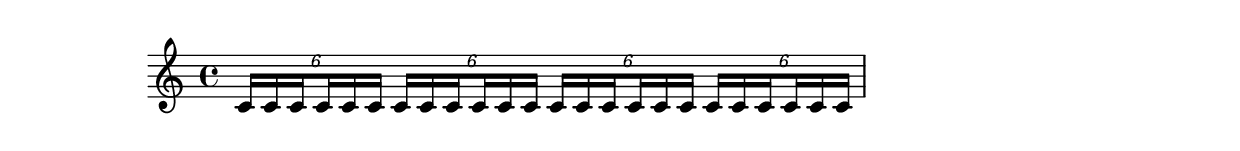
\version "2.17.11"

\header {
  
  doctitle = "Beam subdivide tuplets"

  texidoc = "
Tuplets that span more than one beat should be
subdivided if subdivideBeams is #t.  In this example,
the beams should be subdivided every 1/8.
"

}

\relative c' {
    \tupletSpan 4
    \set baseMoment = #(ly:make-moment 1/8)
    \set subdivideBeams = ##t
    \tuplet 6/4 { \repeat unfold 24 { c16 } }
}
